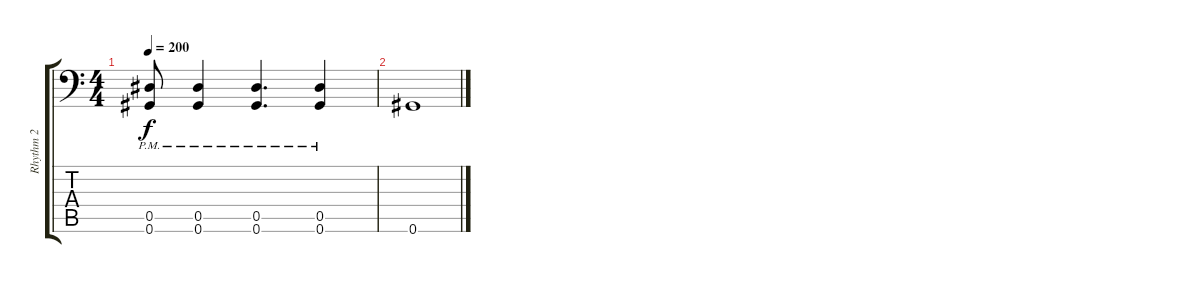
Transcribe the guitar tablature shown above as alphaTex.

\track ("Rhythm 2" "Rhythm 2") {instrument distortionguitar}
\staff {score tabs}
\tuning (Bb3 F3 Db3 Ab2 Eb2 Ab1) {hide}
\ts (4 4)
\tempo 200
\clef f4
\ks c
(0.5{pm} 0.6{pm}).8{dy f} (0.5{pm} 0.6{pm}).4 (0.5{pm} 0.6{pm}).4{d} (0.5{pm} 0.6{pm}).4 |
0.6.1
